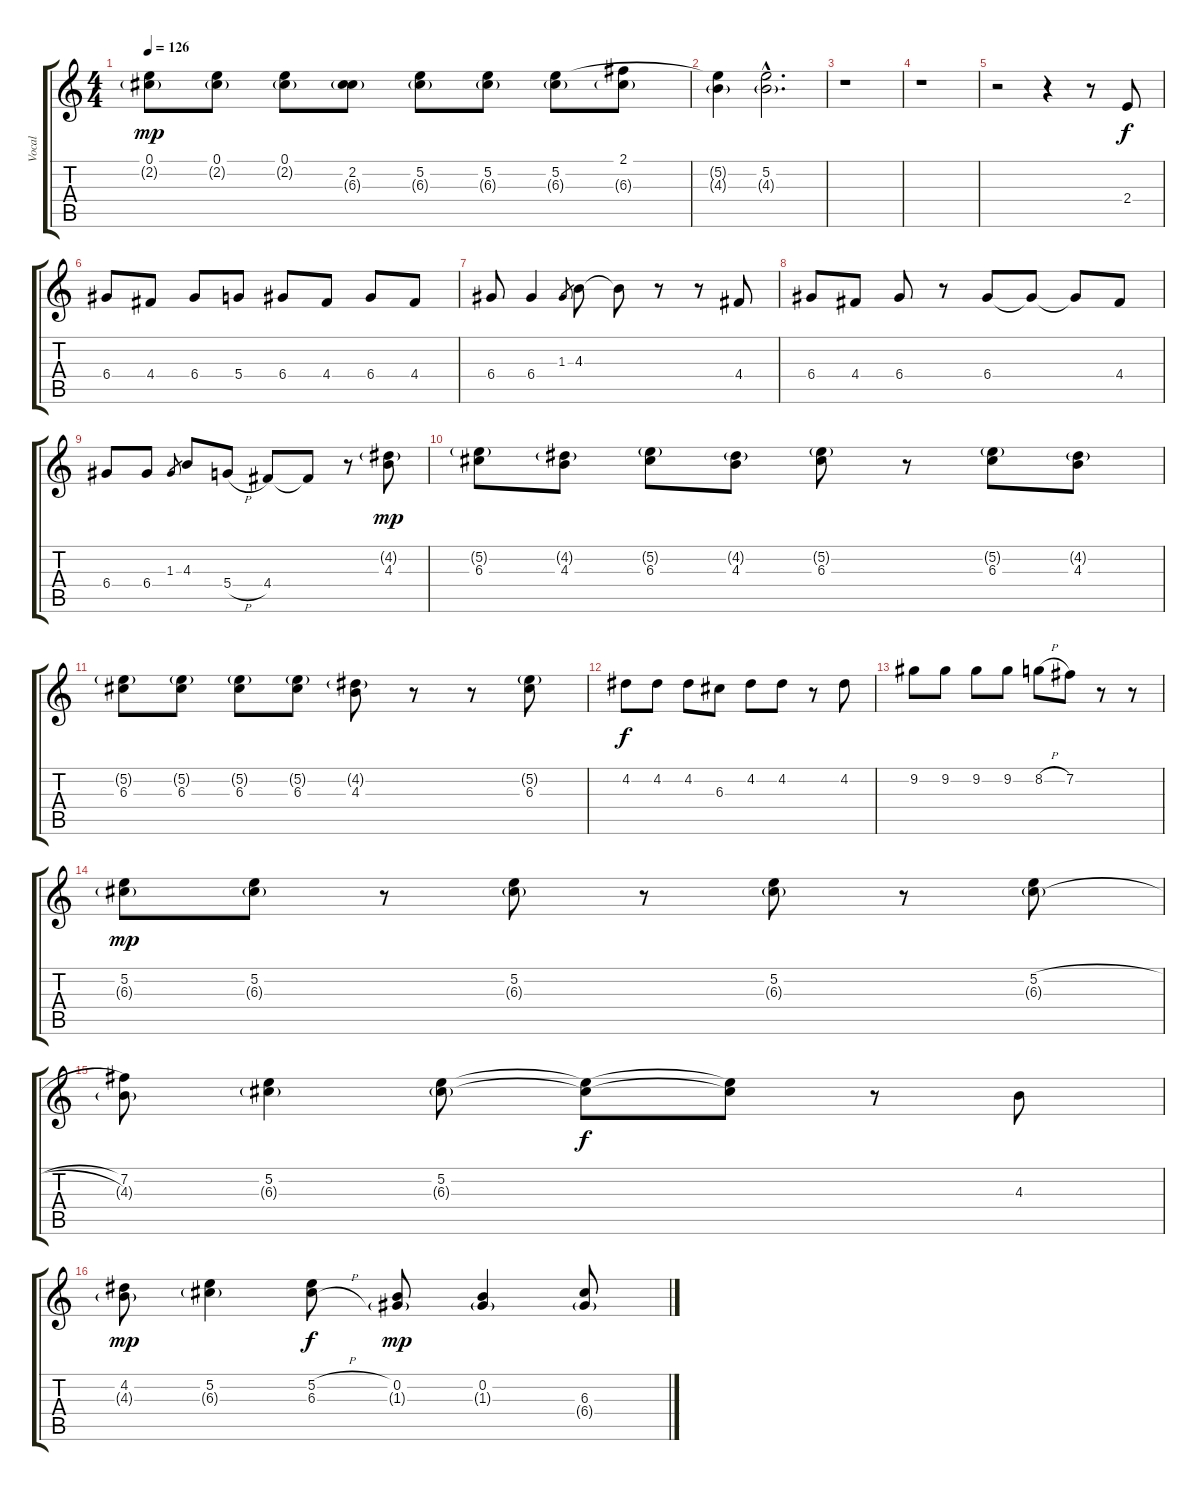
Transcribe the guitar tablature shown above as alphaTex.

\track ("Vocal" "Vocal") {instrument overdrivenguitar}
\staff {score tabs}
\tuning (E4 B3 G3 D3 A2 E2) {hide}
\ts (4 4)
\tempo 126
\clef g2
\ks c
(0.1 2.2{g}).8{dy mp} (0.1 2.2{g}).8 (0.1 2.2{g}).8 (2.2 6.3{g}).8 (5.2 6.3{g}).8 (5.2 6.3{g}).8 (5.2 6.3{g}).8 (2.1 6.3{g}).8 |
(5.2{t} 4.3{g}).4 (5.2{hac} 4.3{g hac}).2{d} |
r.1 |
r.1 |
r.2 r.4 r.8 2.4.8{dy f} |
6.4.8 4.4.8 6.4.8 5.4.8 6.4.8 4.4.8 6.4.8 4.4.8 |
6.4.8 6.4.4 1.3.8{gr} 4.3.8 4.3{t}.8 r.8 r.8 4.4.8 |
6.4.8 4.4.8 6.4.8 r.8 6.4.8 6.4{t}.8 6.4{t}.8 4.4.8 |
6.4.8 6.4.8 1.3.8{gr} 4.3.8 5.4{h}.8 4.4.8 4.4{t}.8 r.8 (4.2{g} 4.3).8{dy mp} |
(5.2{g} 6.3).8 (4.2{g} 4.3).8 (5.2{g} 6.3).8 (4.2{g} 4.3).8 (5.2{g} 6.3).8 r.8 (5.2{g} 6.3).8 (4.2{g} 4.3).8 |
(5.2{g} 6.3).8 (5.2{g} 6.3).8 (5.2{g} 6.3).8 (5.2{g} 6.3).8 (4.2{g} 4.3).8 r.8 r.8 (5.2{g} 6.3).8 |
4.2.8{dy f} 4.2.8 4.2.8 6.3.8 4.2.8 4.2.8 r.8 4.2.8 |
9.2.8 9.2.8 9.2.8 9.2.8 8.2{h}.8 7.2.8 r.8 r.8 |
(5.2 6.3{g}).8{dy mp} (5.2 6.3{g}).8 r.8 (5.2 6.3{g}).8 r.8 (5.2 6.3{g}).8 r.8 (5.2{h} 6.3{h g}).8 |
(7.2 4.3{g}).8 (5.2 6.3{g}).4 (5.2 6.3{g}).8 (5.2{t} 6.3{t}).8{dy f} (5.2{t} 6.3{t}).8 r.8 4.3.8 |
(4.2 4.3{g}).8{dy mp} (5.2 6.3{g}).4 (5.2{h} 6.3{h}).8{dy f} (0.2 1.3{g}).8{dy mp} (0.2 1.3{g}).4 (6.3 6.4{g}).8
